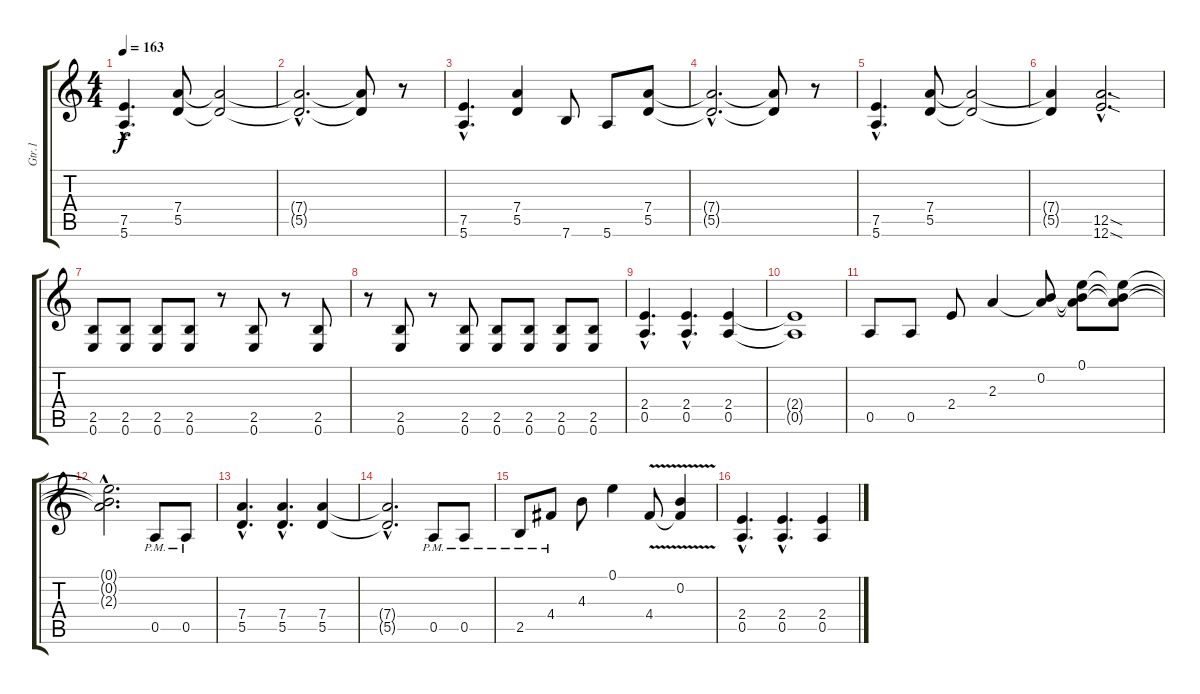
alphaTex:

\track ("Gtr.1" "Gtr.1") {instrument overdrivenguitar}
\staff {score tabs}
\tuning (E4 B3 G3 D3 A2 E2) {hide}
\ts (4 4)
\tempo 163
\clef g2
\ks c
(7.5{hac} 5.6{hac}).4{d dy f} (7.4 5.5).8 (7.4{t} 5.5{t}).2 |
(7.4{hac t} 5.5{hac t}).2{d} (7.4{t} 5.5{t}).8 r.8 |
(7.5{hac} 5.6{hac}).4{d} (7.4 5.5).4 7.6.8 5.6.8 (7.4 5.5).8 |
(7.4{hac t} 5.5{hac t}).2{d} (7.4{t} 5.5{t}).8 r.8 |
(7.5{hac} 5.6{hac}).4{d} (7.4 5.5).8 (7.4{t} 5.5{t}).2 |
(7.4{t} 5.5{t}).4 (12.5{sod hac} 12.6{sod hac}).2{d} |
(2.5 0.6).8 (2.5 0.6).8 (2.5 0.6).8 (2.5 0.6).8 r.8 (2.5 0.6).8 r.8 (2.5 0.6).8 |
r.8 (2.5 0.6).8 r.8 (2.5 0.6).8 (2.5 0.6).8 (2.5 0.6).8 (2.5 0.6).8 (2.5 0.6).8 |
(2.4{hac} 0.5{hac}).4{d} (2.4{hac} 0.5{hac}).4{d} (2.4 0.5).4 |
(2.4{t} 0.5{t}).1 |
0.5.8 0.5.8 2.4.8 2.3.4 (0.2 2.3{t}).8 (0.1 0.2{t} 2.3{t}).8 (0.1{t} 0.2{t} 2.3{t}).8 |
(0.1{hac t} 0.2{hac t} 2.3{hac t}).2{d} 0.5{pm}.8 0.5{pm}.8 |
(7.4{hac} 5.5{hac}).4{d} (7.4{hac} 5.5{hac}).4{d} (7.4 5.5).4 |
(7.4{hac t} 5.5{hac t}).2{d} 0.5{pm}.8 0.5{pm}.8 |
2.5{pm}.8 4.4{pm}.8 4.3.8 0.1.4 4.4{v}.8 (0.2{v} 4.4{t}).4 |
(2.4{hac} 0.5{hac}).4{d} (2.4{hac} 0.5{hac}).4{d} (2.4 0.5).4
